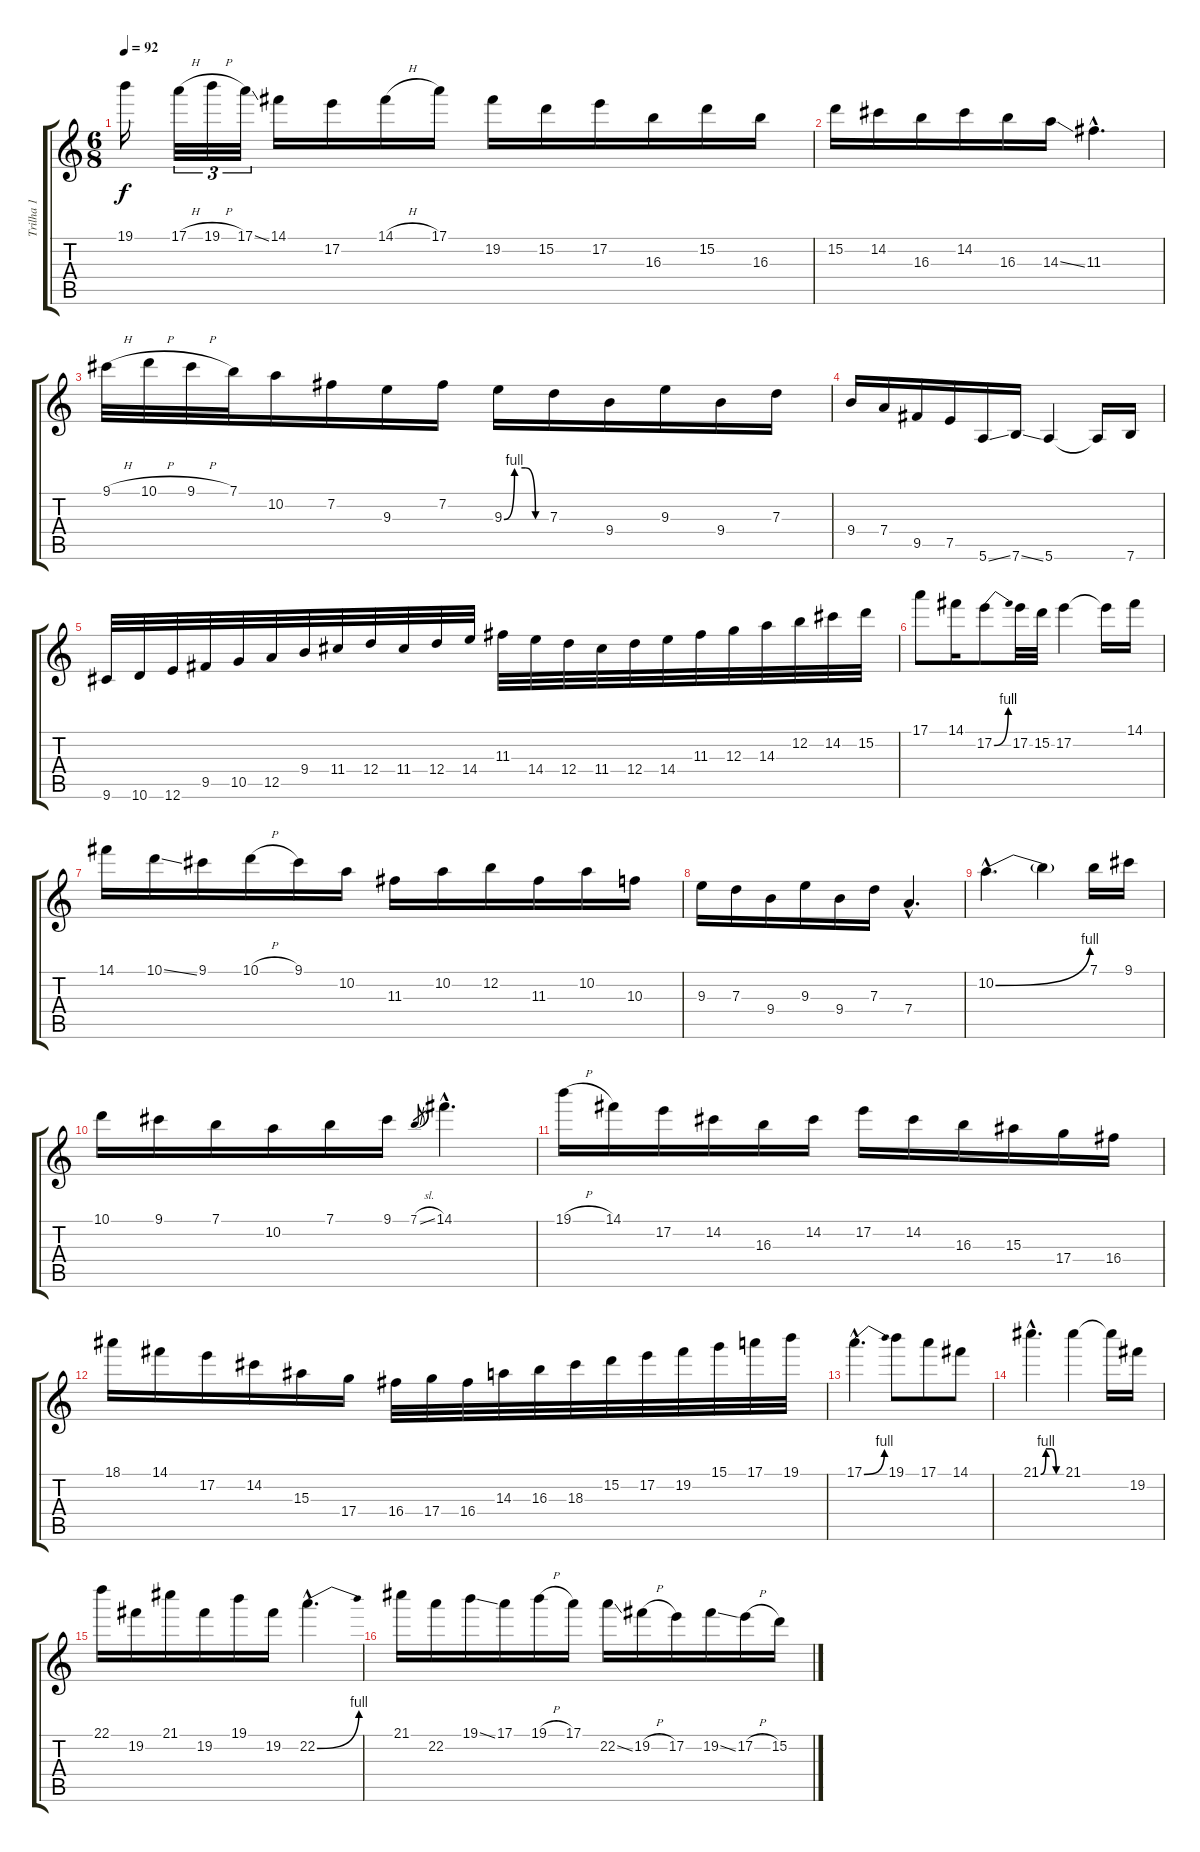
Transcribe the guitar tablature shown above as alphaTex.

\track ("Trilha 1" "Trilha 1") {instrument distortionguitar}
\staff {score tabs}
\tuning (E4 B3 G3 D3 A2 E2) {hide}
\ts (6 8)
\tempo 92
\clef g2
\ks c
19.1.16{dy f} 17.1{h}.32{tu (3 2)} 19.1{h}.32{tu (3 2)} 17.1{ss}.32{tu (3 2)} 14.1.16 17.2.16 14.1{h}.16 17.1.16 19.2.16 15.2.16 17.2.16 16.3.16 15.2.16 16.3.16 |
15.2.16 14.2.16 16.3.16 14.2.16 16.3.16 14.3{ss}.16 11.3{hac}.4{d} |
9.1{h}.32 10.1{h}.32 9.1{h}.32 7.1.32 10.2.16 7.2.16 9.3.16 7.2.16 9.3{be (custom 0 0 15 4 30 4 45 0 60 0)}.16 7.3.16 9.4.16 9.3.16 9.4.16 7.3.16 |
9.4.16 7.4.16 9.5.16 7.5.16 5.6{ss}.16 7.6{ss}.16 5.6.4 5.6{t}.16 7.6.16 |
9.6.32 10.6.32 12.6.32 9.5.32 10.5.32 12.5.32 9.4.32 11.4.32 12.4.32 11.4.32 12.4.32 14.4.32 11.3.32 14.4.32 12.4.32 11.4.32 12.4.32 14.4.32 11.3.32 12.3.32 14.3.32 12.2.32 14.2.32 15.2.32 |
17.1.8 14.1.16 17.2{be (bend 0 0 60 4)}.8 17.2.32 15.2.32 17.2.4 17.2{t}.16 14.1.16 |
14.1.16 10.1{ss}.16 9.1.16 10.1{h}.16 9.1.16 10.2.16 11.3.16 10.2.16 12.2.16 11.3.16 10.2.16 10.3.16 |
9.3.16 7.3.16 9.4.16 9.3.16 9.4.16 7.3.16 7.4{hac}.4{d} |
10.2{be (bend 0 0 60 4) hac}.4{d} 10.2{t}.4 7.1.16 9.1.16 |
10.1.16 9.1.16 7.1.16 10.2.16 7.1.16 9.1.16 7.1{sl}.8{gr} 14.1{hac}.4{d} |
19.1{h}.16 14.1.16 17.2.16 14.2.16 16.3.16 14.2.16 17.2.16 14.2.16 16.3.16 15.3.16 17.4.16 16.4.16 |
18.1.16 14.1.16 17.2.16 14.2.16 15.3.16 17.4.16 16.4.32 17.4.32 16.4.32 14.3.32 16.3.32 18.3.32 15.2.32 17.2.32 19.2.32 15.1.32 17.1.32 19.1.32 |
17.1{be (bend 0 0 60 4) hac}.4{d} 19.1.8 17.1.8 14.1.8 |
21.1{be (custom 0 0 15 4 30 4 45 0 60 0) hac}.4{d} 21.1.4 21.1{t}.16 19.2.16 |
22.1.16 19.2.16 21.1.16 19.2.16 19.1.16 19.2.16 22.2{be (bend 0 0 60 4) hac}.4{d} |
21.1.16 22.2.16 19.1{ss}.16 17.1.16 19.1{h}.16 17.1.16 22.2{ss}.16 19.2{h}.16 17.2.16 19.2{ss}.16 17.2{h}.16 15.2.16
